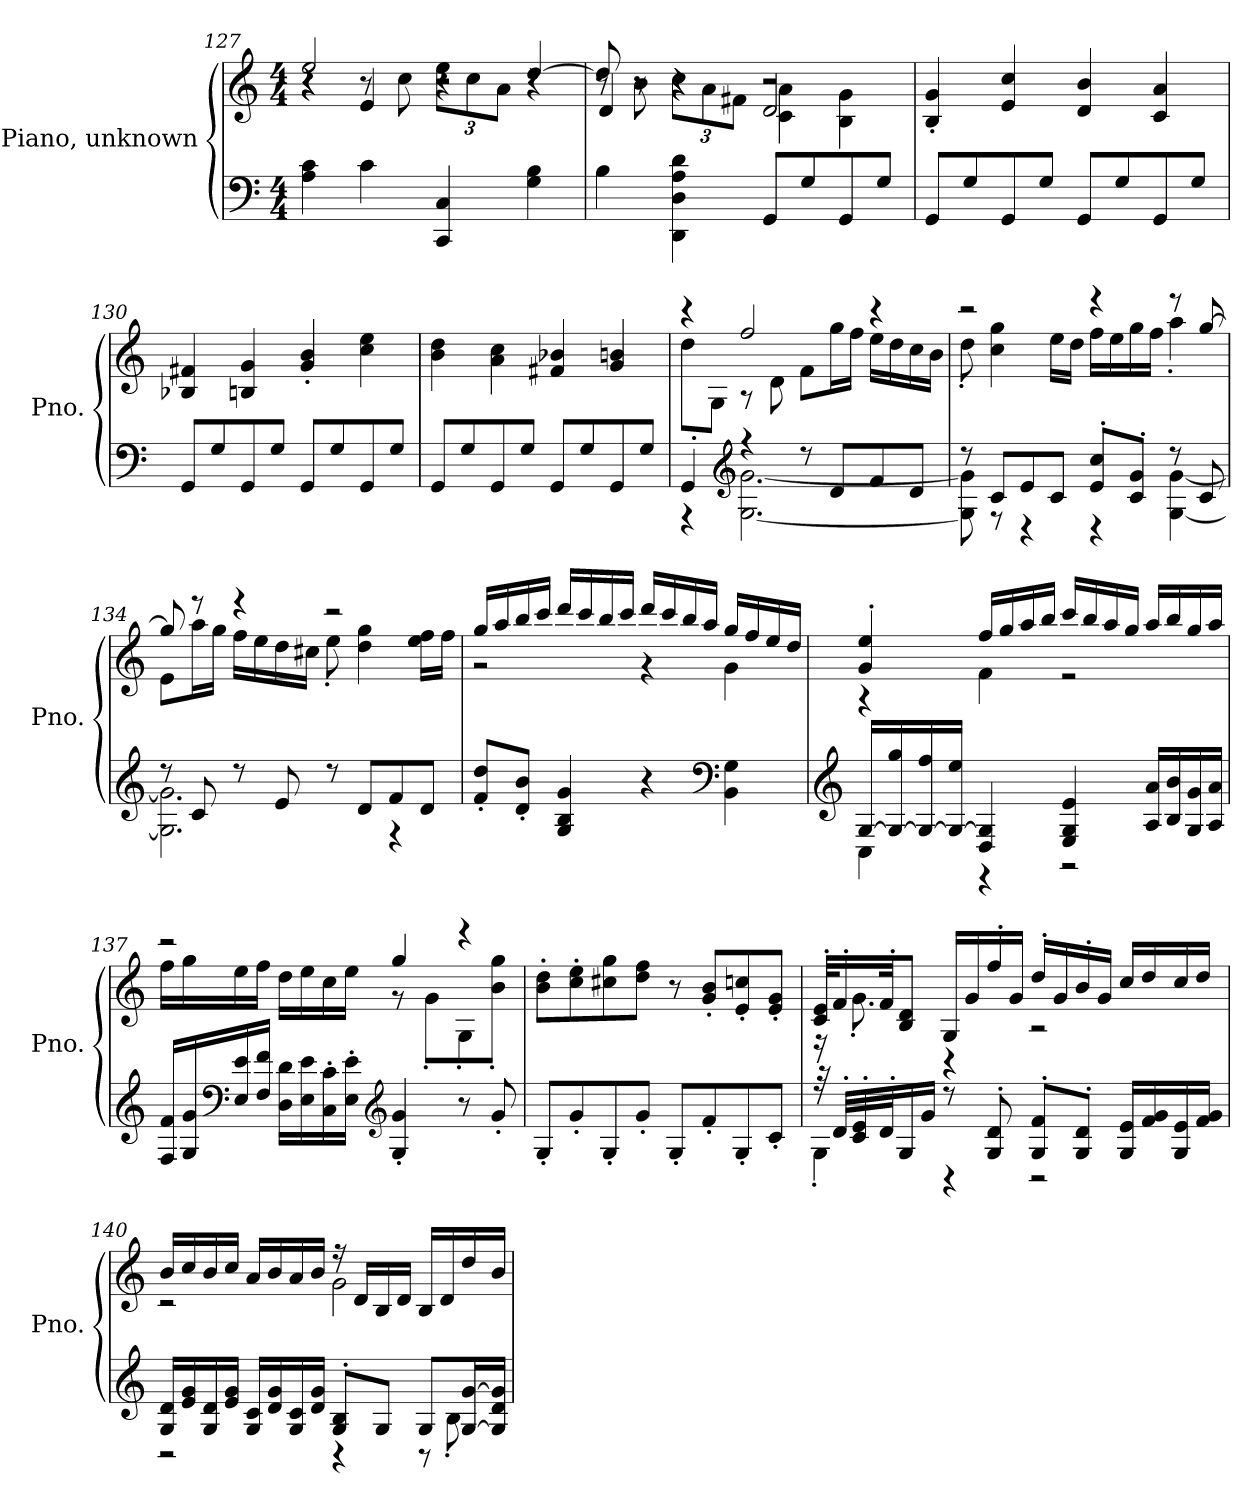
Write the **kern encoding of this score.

**kern	**kern
*part1	*part1
*staff2	*staff1
*I"Piano, unknown	*
*I'Pno.	*
*clefF4	*clefG2
*k[]	*k[]
*M4/4	*M4/4
=127	=127
*	*^
*	*	*^
4A\ 4c\	2ee/	4r	4r
4c\	.	8r	4e/
.	.	8cc\	.
*	*	*Xbrackettup	*
4CC/ 4C/	4r	12ee\L	2r
.	.	12cc\	.
.	.	12a\J	.
4G\ 4B\	[4dd/	4r	.
=128	=128	=128	=128
4B\	8dd/]	8r	4d/
.	8r	8b\	.
4DD\ 4D\ 4A\ 4d\	4r	12cc\L	4r
.	.	12a\	.
.	.	12f#X\J	.
8GG/L	2d/	4c\ 4a\	2r
8G/	.	.	.
8GG/	.	4B\ 4g\	.
8G/J	.	.	.
*	*v	*v	*v
=129	=129
8GG/L	4B/' 4g/'
8G/	.
8GG/	4e/ 4cc/
8G/J	.
8GG/L	4d/ 4b/
8G/	.
8GG/	4c/ 4a/
8G/J	.
=130	=130
8GG/L	4B-X/ 4f#X/
8G/	.
8GG/	4Bn/ 4g/
8G/J	.
8GG/L	4g/' 4b/'
8G/	.
8GG/	4cc\ 4ee\
8G/J	.
!!LO:PB:g=z
=131	=131
8GG/L	4b\ 4dd\
8G/	.
8GG/	4a\ 4cc\
8G/J	.
8GG/L	4f#X/ 4b-X/
8G/	.
8GG/	4g/ 4bn/
8G/J	.
=132	=132
*^	*^
4GG'/	4r	4r	8dd\L
.	.	.	8G\J
*clefG2	*	*	*
4r	[2.G\ [2.g\	2ff/	8r
.	.	.	8d\
8r	.	.	8f\L
8d/L	.	.	16gg\L
.	.	.	16ff\JJ
8f/	.	4r	16ee\LL
.	.	.	16dd\
8d/J	.	.	16cc\
.	.	.	16b\JJ
=133	=133	=133	=133
8r	8G\] 8g\]	2r	8dd'\
8c/L	8r	.	4cc\ 4gg\
8e/	4r	.	.
8c/J	.	.	16ee\LL
.	.	.	16dd\JJ
8e/' 8cc/'L	4r	4r	16ff\LL
.	.	.	16ee\
8c/' 8g/'J	.	.	16gg\
.	.	.	16ff\JJ
8r	[4G\ [4g\	8r	4aa'\
8c/	.	[8gg/	.
!!LO:LB:g=z	!!
=134	=134	=134	=134
8r	2.G\] 2.g\]	8gg/]	8e\L
8c/	.	8r	16aa\L
.	.	.	16gg\JJ
8r	.	4r	16ff\LL
.	.	.	16ee\
8e/	.	.	16dd\
.	.	.	16cc#X\JJ
8r	.	2r	8ee'\
8d/L	.	.	4dd\ 4gg\
8f/	4r	.	.
8d/J	.	.	16ee\ 16ff\LL
.	.	.	16ff\JJ
*v	*v	*	*
=135	=135	=135
8f/' 8dd/'L	16gg/LL	2r
.	16aa/	.
8d/' 8b/'J	16bb/	.
.	16ccc/JJ	.
4G/ 4B/ 4g/	16ddd/LL	.
.	16ccc/	.
.	16bb/	.
.	16ccc/JJ	.
4r	16ddd/LL	4r
.	16ccc/	.
.	16bb/	.
.	16aa/JJ	.
*clefF4	*	*
4BB\ 4G\	16gg/LL	4g\
.	16ff/	.
.	16ee/	.
.	16dd/JJ	.
!!LO:LB:g=z	!!
=136	=136	=136
*clefG2	*	*
*^	*	*
[16G/LL	4C\	4g/' 4ee/'	4r
16G/_ 16gg/	.	.	.
16G/_ 16ff/	.	.	.
16G/_ 16ee/JJ	.	.	.
4D/ 4G/]	4r	16ff/LL	4f\
.	.	16gg/	.
.	.	16aa/	.
.	.	16bb/JJ	.
4E/ 4G/ 4e/	2r	16ccc/LL	2r
.	.	16bb/	.
.	.	16aa/	.
.	.	16gg/JJ	.
16A/ 16a/LL	.	16aa/LL	.
16B/ 16b/	.	16bb/	.
16G/ 16g/	.	16gg/	.
16A/ 16a/JJ	.	16aa/JJ	.
*v	*v	*	*
=137	=137	=137
16F/ 16f/LL	2r	16ff\LL
16G/ 16g/	.	16gg\
*clefF4	*	*
16E/ 16e/	.	16ee\
16F/ 16f/JJ	.	16ff\JJ
16D\ 16d\LL	.	16dd\LL
16E\ 16e\	.	16ee\
16C\' 16c\'	.	16cc\
16E\' 16e\'JJ	.	16ee\JJ
*clefG2	*	*
4G/' 4g/'	4gg/	8r
.	.	8g'\L
8r	4r	8G'\
8g'/	.	8b\' 8gg\'J
*	*v	*v
!!LO:LB:g=z
=138	=138
8G'/L	8b\' 8dd\'L
8g'/	8cc\' 8ee\'
8G'/	8cc#X\ 8gg\
8g'/J	8dd\ 8ff\J
8G'/L	8r
8f'/	8g/' 8b/'L
8G'/	8e/' 8ccn/'
8c'/J	8e/' 8g/'J
=139	=139
*^	*^
32r	4G'\	32c/' 32e/'KLL	16r
32d'/LLL	.	16f'/	.
32c/' 32e/'	.	.	8.g'\
32d'/J	.	32f'/JK	.
16G/	.	8B/ 8d/J	.
16g/JJ	.	.	.
8r	4r	16G/LL	4r
.	.	16g/	.
8G/' 8d/'	.	16ff'/	.
.	.	16g/JJ	.
8G/' 8f/'L	2r	16dd'/LL	2r
.	.	16g/	.
8G/' 8d/'J	.	16b'/	.
.	.	16g/JJ	.
16G/ 16e/LL	.	16cc/LL	.
16f/ 16g/	.	16dd/	.
16G/ 16e/	.	16cc/	.
16f/ 16g/JJ	.	16dd/JJ	.
=140	=140	=140	=140
16G/ 16d/LL	2r	16b/LL	2r
16e/ 16g/	.	16cc/	.
16G/ 16d/	.	16b/	.
16e/ 16g/JJ	.	16cc/JJ	.
16G/ 16c/LL	.	16a/LL	.
16d/ 16g/	.	16b/	.
16G/ 16c/	.	16a/	.
16d/ 16g/JJ	.	16b/JJ	.
8G/' 8B/'L	4r	16r	2g\
.	.	16d/LL	.
8G/J	.	16B/	.
.	.	16d/JJ	.
8G/L	8r	16B/LL	.
.	.	16d/	.
[16G/ [16g/L	8B'\	16dd/	.
16G/] 16d/ 16g/]JJ	.	16b/JJ	.
*v	*v	*	*
*	*v	*v
=	=
*-	*-
